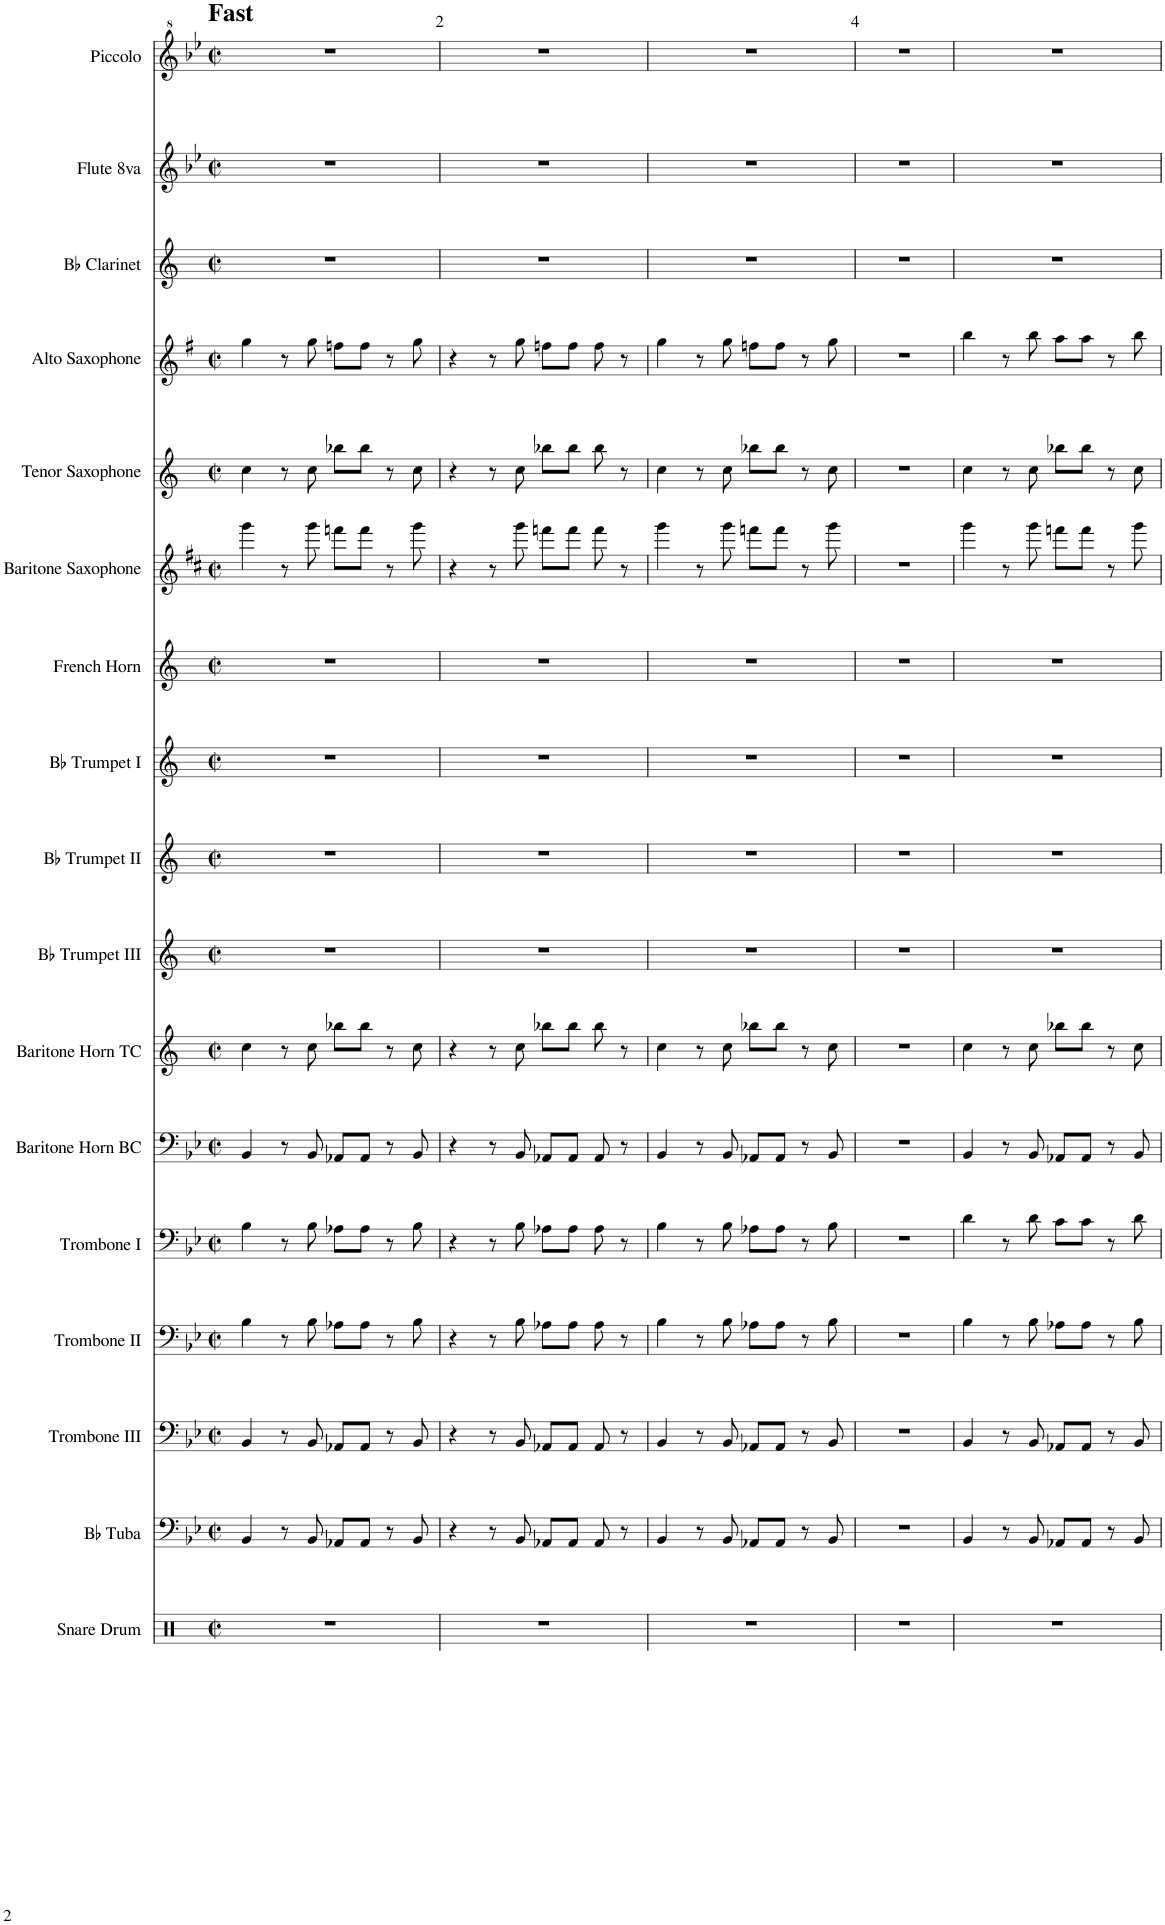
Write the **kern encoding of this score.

**kern	**kern	**kern	**kern	**kern	**kern	**kern	**kern	**kern	**kern	**kern	**kern	**kern	**kern	**kern	**kern	**kern
*part17	*part16	*part15	*part14	*part13	*part12	*part11	*part10	*part9	*part8	*part7	*part6	*part5	*part4	*part3	*part2	*part1
*staff17	*staff16	*staff15	*staff14	*staff13	*staff12	*staff11	*staff10	*staff9	*staff8	*staff7	*staff6	*staff5	*staff4	*staff3	*staff2	*staff1
*I"Snare Drum	*I"Bb Tuba	*I"Trombone III	*I"Trombone II	*I"Trombone I	*I"Baritone Horn BC	*I"Baritone Horn TC	*I"Bb Trumpet III	*I"Bb Trumpet II	*I"Bb Trumpet I	*I"French Horn	*I"Baritone Saxophone	*I"Tenor Saxophone	*I"Alto Saxophone	*I"Bb Clarinet	*I"Flute 8va	*I"Piccolo
*I'Sn. Dr.	*I'Bb Tu.	*I'Trb. III	*I'Trb. II	*I'Trb. I	*I'Bar. Hn. BC	*I'Bar. Hn. TC	*I'Bb Tpt. III	*I'Bb Tpt. II	*I'Bb Tpt. I	*I'FHn.	*I'Bar. Sax.	*I'T. Sax.	*I'A. Sax.	*I'Bb Cl.	*I'Fl.	*I'Picc.
*stria5	*stria5	*stria5	*stria5	*stria5	*stria5	*stria5	*stria5	*stria5	*stria5	*stria5	*stria5	*stria5	*stria5	*stria5	*stria5	*stria5
*clefX	*clefF4	*clefF4	*clefF4	*clefF4	*clefF4	*clefG2	*clefG2	*clefG2	*clefG2	*clefG2	*clefG2	*clefG2	*clefG2	*clefG2	*clefG2	*clefG^2
*	*	*	*	*	*Trd4c7	*Trd8c14	*Trd1c2	*Trd1c2	*Trd1c2	*Trd4c7	*Trd12c21	*Trd8c14	*Trd5c9	*Trd1c2	*	*Trd-7c-12
*k[]	*k[b-e-]	*k[b-e-]	*k[b-e-]	*k[b-e-]	*k[b-e-]	*k[]	*k[]	*k[]	*k[]	*k[]	*k[f#c#]	*k[]	*k[f#]	*k[]	*k[b-e-]	*k[b-e-]
*M2/2	*M2/2	*M2/2	*M2/2	*M2/2	*M2/2	*M2/2	*M2/2	*M2/2	*M2/2	*M2/2	*M2/2	*M2/2	*M2/2	*M2/2	*M2/2	*M2/2
*met(c|)	*met(c|)	*met(c|)	*met(c|)	*met(c|)	*met(c|)	*met(c|)	*met(c|)	*met(c|)	*met(c|)	*met(c|)	*met(c|)	*met(c|)	*met(c|)	*met(c|)	*met(c|)	*met(c|)
=1	=1	=1	=1	=1	=1	=1	=1	=1	=1	=1	=1	=1	=1	=1	=1	=1
!	!	!	!	!	!	!	!	!	!	!	!	!	!	!	!	!LO:TX:a:B:t=Fast
1r	4BB-/	4BB-/	4B-\	4B-\	4BB-/	4cc\	1r	1r	1r	1r	4ggg\	4cc\	4gg\	1r	1r	1r
.	8r	8r	8r	8r	8r	8r	.	.	.	.	8r	8r	8r	.	.	.
.	8BB-/	8BB-/	8B-\	8B-\	8BB-/	8cc\	.	.	.	.	8ggg\	8cc\	8gg\	.	.	.
.	8AA-X/L	8AA-X/L	8A-X\L	8A-X\L	8AA-X/L	8bb-X\L	.	.	.	.	8fffn\L	8bb-X\L	8ffn\L	.	.	.
.	8AA-/J	8AA-/J	8A-\J	8A-\J	8AA-/J	8bb-\J	.	.	.	.	8fff\J	8bb-\J	8ff\J	.	.	.
.	8r	8r	8r	8r	8r	8r	.	.	.	.	8r	8r	8r	.	.	.
.	8BB-/	8BB-/	8B-\	8B-\	8BB-/	8cc\	.	.	.	.	8ggg\	8cc\	8gg\	.	.	.
=2	=2	=2	=2	=2	=2	=2	=2	=2	=2	=2	=2	=2	=2	=2	=2	=2
1r	4r	4r	4r	4r	4r	4r	1r	1r	1r	1r	4r	4r	4r	1r	1r	1r
.	8r	8r	8r	8r	8r	8r	.	.	.	.	8r	8r	8r	.	.	.
.	8BB-/	8BB-/	8B-\	8B-\	8BB-/	8cc\	.	.	.	.	8ggg\	8cc\	8gg\	.	.	.
.	8AA-X/L	8AA-X/L	8A-X\L	8A-X\L	8AA-X/L	8bb-X\L	.	.	.	.	8fffn\L	8bb-X\L	8ffn\L	.	.	.
.	8AA-/J	8AA-/J	8A-\J	8A-\J	8AA-/J	8bb-\J	.	.	.	.	8fff\J	8bb-\J	8ff\J	.	.	.
.	8AA-/	8AA-/	8A-\	8A-\	8AA-/	8bb-\	.	.	.	.	8fff\	8bb-\	8ff\	.	.	.
.	8r	8r	8r	8r	8r	8r	.	.	.	.	8r	8r	8r	.	.	.
=3	=3	=3	=3	=3	=3	=3	=3	=3	=3	=3	=3	=3	=3	=3	=3	=3
1r	4BB-/	4BB-/	4B-\	4B-\	4BB-/	4cc\	1r	1r	1r	1r	4ggg\	4cc\	4gg\	1r	1r	1r
.	8r	8r	8r	8r	8r	8r	.	.	.	.	8r	8r	8r	.	.	.
.	8BB-/	8BB-/	8B-\	8B-\	8BB-/	8cc\	.	.	.	.	8ggg\	8cc\	8gg\	.	.	.
.	8AA-X/L	8AA-X/L	8A-X\L	8A-X\L	8AA-X/L	8bb-X\L	.	.	.	.	8fffn\L	8bb-X\L	8ffn\L	.	.	.
.	8AA-/J	8AA-/J	8A-\J	8A-\J	8AA-/J	8bb-\J	.	.	.	.	8fff\J	8bb-\J	8ff\J	.	.	.
.	8r	8r	8r	8r	8r	8r	.	.	.	.	8r	8r	8r	.	.	.
.	8BB-/	8BB-/	8B-\	8B-\	8BB-/	8cc\	.	.	.	.	8ggg\	8cc\	8gg\	.	.	.
=4	=4	=4	=4	=4	=4	=4	=4	=4	=4	=4	=4	=4	=4	=4	=4	=4
1r	1r	1r	1r	1r	1r	1r	1r	1r	1r	1r	1r	1r	1r	1r	1r	1r
=5	=5	=5	=5	=5	=5	=5	=5	=5	=5	=5	=5	=5	=5	=5	=5	=5
1r	4BB-/	4BB-/	4B-\	4d\	4BB-/	4cc\	1r	1r	1r	1r	4ggg\	4cc\	4bb\	1r	1r	1r
.	8r	8r	8r	8r	8r	8r	.	.	.	.	8r	8r	8r	.	.	.
.	8BB-/	8BB-/	8B-\	8d\	8BB-/	8cc\	.	.	.	.	8ggg\	8cc\	8bb\	.	.	.
.	8AA-X/L	8AA-X/L	8A-X\L	8c\L	8AA-X/L	8bb-X\L	.	.	.	.	8fffn\L	8bb-X\L	8aa\L	.	.	.
.	8AA-/J	8AA-/J	8A-\J	8c\J	8AA-/J	8bb-\J	.	.	.	.	8fff\J	8bb-\J	8aa\J	.	.	.
.	8r	8r	8r	8r	8r	8r	.	.	.	.	8r	8r	8r	.	.	.
.	8BB-/	8BB-/	8B-\	8d\	8BB-/	8cc\	.	.	.	.	8ggg\	8cc\	8bb\	.	.	.
=	=	=	=	=	=	=	=	=	=	=	=	=	=	=	=	=
*-	*-	*-	*-	*-	*-	*-	*-	*-	*-	*-	*-	*-	*-	*-	*-	*-
